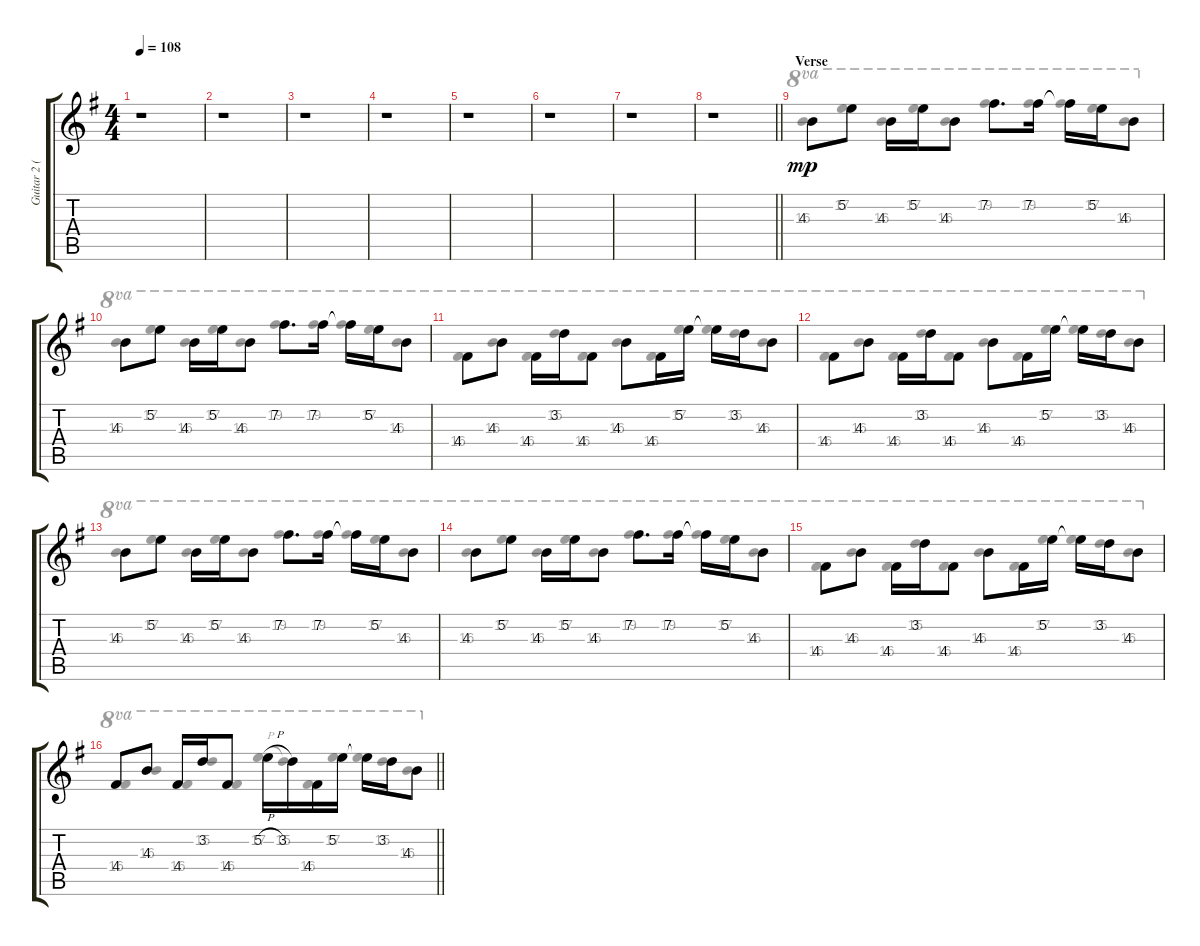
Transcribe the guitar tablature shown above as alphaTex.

\track ("Guitar 2 (clean) [+1 oct.]" "Guitar 2 (") {instrument electricguitarclean}
\staff {score tabs}
\tuning (E4 B3 G3 D3 A2 E2) {hide}
\voice
\ts (4 4)
\tempo 108
\clef g2
\ks eminor
r.1{dy mp} |
r.1 |
r.1 |
r.1 |
r.1 |
r.1 |
r.1 |
\barLineRight lightlight
r.1 |
\section ("" "Verse")
4.3.8{beam Down} 5.2.8{beam Down} 4.3.16{beam Down} 5.2.16{beam Down} 4.3.8{beam Down} 7.2.8{d beam Down} 7.2.16{beam Down} 7.2{t}.16{beam Down} 5.2.16{beam Down} 4.3.8{beam Down} |
4.3.8{beam Down} 5.2.8{beam Down} 4.3.16{beam Down} 5.2.16{beam Down} 4.3.8{beam Down} 7.2.8{d beam Down} 7.2.16{beam Down} 7.2{t}.16{beam Down} 5.2.16{beam Down} 4.3.8{beam Down} |
4.4.8{beam Down} 4.3.8{beam Down} 4.4.16{beam Down} 3.2.16{beam Down} 4.4.8{beam Down} 4.3.8{beam Down} 4.4.16{beam Down} 5.2.16{beam Down} 5.2{t}.16{beam Down} 3.2.16{beam Down} 4.3.8{beam Down} |
4.4.8{beam Down} 4.3.8{beam Down} 4.4.16{beam Down} 3.2.16{beam Down} 4.4.8{beam Down} 4.3.8{beam Down} 4.4.16{beam Down} 5.2.16{beam Down} 5.2{t}.16{beam Down} 3.2.16{beam Down} 4.3.8{beam Down} |
4.3.8{beam Down} 5.2.8{beam Down} 4.3.16{beam Down} 5.2.16{beam Down} 4.3.8{beam Down} 7.2.8{d beam Down} 7.2.16{beam Down} 7.2{t}.16{beam Down} 5.2.16{beam Down} 4.3.8{beam Down} |
4.3.8{beam Down} 5.2.8{beam Down} 4.3.16{beam Down} 5.2.16{beam Down} 4.3.8{beam Down} 7.2.8{d beam Down} 7.2.16{beam Down} 7.2{t}.16{beam Down} 5.2.16{beam Down} 4.3.8{beam Down} |
4.4.8{beam Down} 4.3.8{beam Down} 4.4.16{beam Down} 3.2.16{beam Down} 4.4.8{beam Down} 4.3.8{beam Down} 4.4.16{beam Down} 5.2.16{beam Down} 5.2{t}.16{beam Down} 3.2.16{beam Down} 4.3.8{beam Down} |
\barLineRight lightlight
4.4.8 4.3.8 4.4.16{beam Up} 3.2.16{beam Up} 4.4.8{beam Up} 5.2{h}.16{beam Down} 3.2.16{beam Down} 4.4.16{beam Down} 5.2.16{beam Down} 5.2{t}.16{beam Down} 3.2.16{beam Down} 4.3.8{beam Down}
\voice
\clef g2
\ottava regular
\simile none
\ks eminor
|
|
|
|
|
|
|
\barLineRight lightlight
|
16.3.8{ot 8va} 17.2.8{ot 8va} 16.3.16{ot 8va} 17.2.16{ot 8va} 16.3.8{ot 8va} 19.2.8{d ot 8va} 19.2.16{ot 8va} 19.2{t}.16{ot 8va} 17.2.16{ot 8va} 16.3.8{ot 8va} |
16.3.8{ot 8va} 17.2.8{ot 8va} 16.3.16{ot 8va} 17.2.16{ot 8va} 16.3.8{ot 8va} 19.2.8{d ot 8va} 19.2.16{ot 8va} 19.2{t}.16{ot 8va} 17.2.16{ot 8va} 16.3.8{ot 8va} |
16.4.8{ot 8va} 16.3.8{ot 8va} 16.4.16{ot 8va} 15.2.16{ot 8va} 16.4.8{ot 8va} 16.3.8{ot 8va} 16.4.16{ot 8va} 17.2.16{ot 8va} 17.2{t}.16{ot 8va} 15.2.16{ot 8va} 16.3.8{ot 8va} |
16.4.8{ot 8va} 16.3.8{ot 8va} 16.4.16{ot 8va} 15.2.16{ot 8va} 16.4.8{ot 8va} 16.3.8{ot 8va} 16.4.16{ot 8va} 17.2.16{ot 8va} 17.2{t}.16{ot 8va} 15.2.16{ot 8va} 16.3.8{ot 8va} |
16.3.8{ot 8va} 17.2.8{ot 8va} 16.3.16{ot 8va} 17.2.16{ot 8va} 16.3.8{ot 8va} 19.2.8{d ot 8va} 19.2.16{ot 8va} 19.2{t}.16{ot 8va} 17.2.16{ot 8va} 16.3.8{ot 8va} |
16.3.8{ot 8va} 17.2.8{ot 8va} 16.3.16{ot 8va} 17.2.16{ot 8va} 16.3.8{ot 8va} 19.2.8{d ot 8va} 19.2.16{ot 8va} 19.2{t}.16{ot 8va} 17.2.16{ot 8va} 16.3.8{ot 8va} |
16.4.8{ot 8va} 16.3.8{ot 8va} 16.4.16{ot 8va} 15.2.16{ot 8va} 16.4.8{ot 8va} 16.3.8{ot 8va} 16.4.16{ot 8va} 17.2.16{ot 8va} 17.2{t}.16{ot 8va} 15.2.16{ot 8va} 16.3.8{ot 8va} |
\barLineRight lightlight
16.4.8{ot 8va beam Up} 16.3.8{ot 8va beam Up} 16.4.16{ot 8va beam Up} 15.2.16{ot 8va beam Up} 16.4.8{ot 8va beam Up} 17.2{h}.16{ot 8va} 15.2.16{ot 8va} 16.4.16{ot 8va} 17.2.16{ot 8va} 17.2{t}.16{ot 8va} 15.2.16{ot 8va} 16.3.8{ot 8va}
